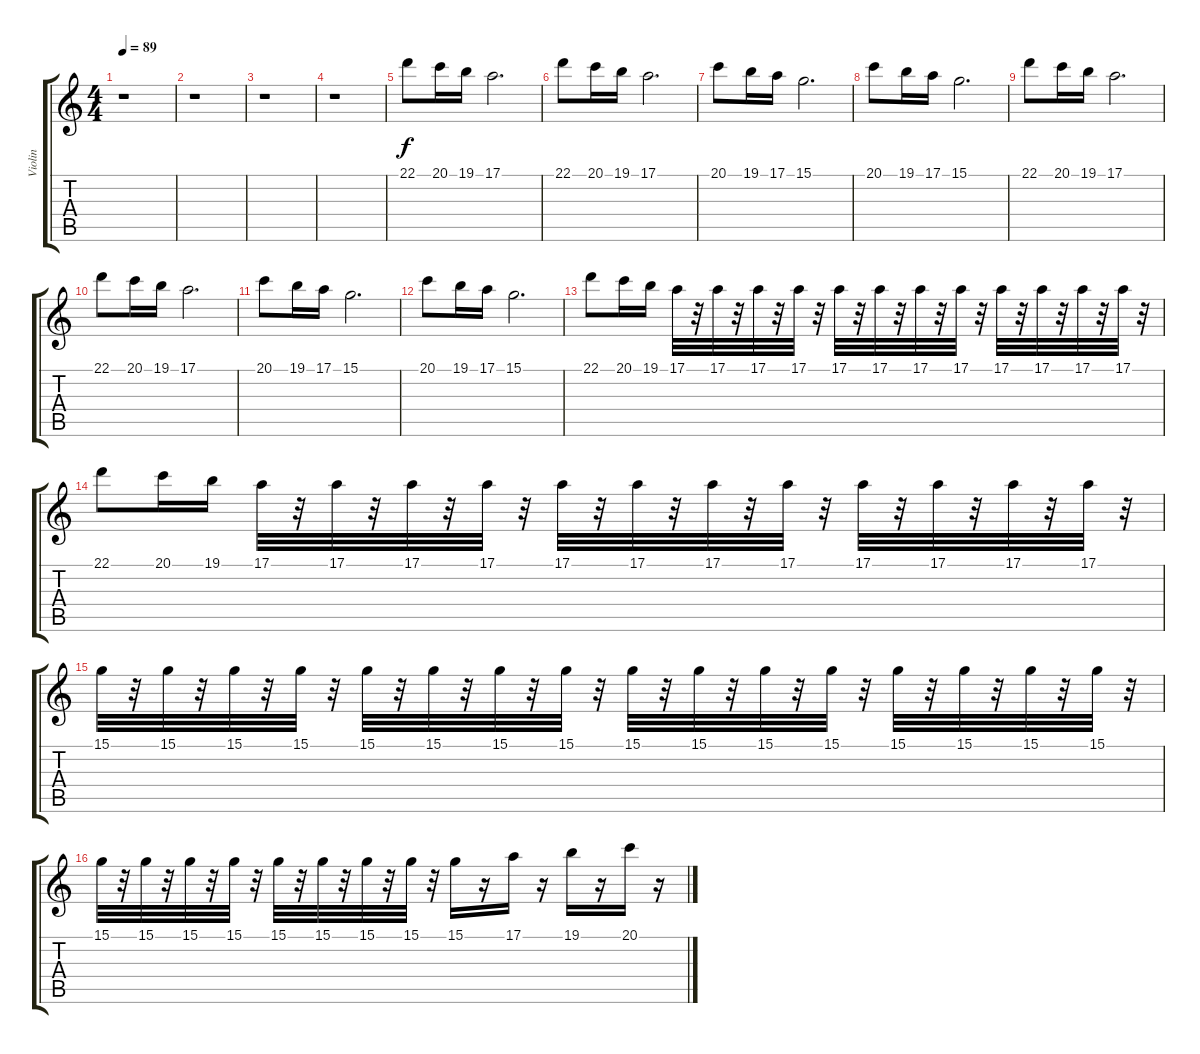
\track ("Violin" "Violin") {instrument cello}
\staff {score tabs}
\tuning (E4 B3 G3 D3 A2 E2) {hide}
\ts (4 4)
\tempo 89
\clef g2
\ks c
r.1{dy f} |
r.1 |
r.1 |
r.1 |
22.1.8 20.1.16 19.1.16 17.1.2{d} |
22.1.8 20.1.16 19.1.16 17.1.2{d} |
20.1.8 19.1.16 17.1.16 15.1.2{d} |
20.1.8 19.1.16 17.1.16 15.1.2{d} |
22.1.8 20.1.16 19.1.16 17.1.2{d} |
22.1.8 20.1.16 19.1.16 17.1.2{d} |
20.1.8 19.1.16 17.1.16 15.1.2{d} |
20.1.8 19.1.16 17.1.16 15.1.2{d} |
22.1.8 20.1.16 19.1.16 17.1.32 r.32 17.1.32 r.32 17.1.32 r.32 17.1.32 r.32 17.1.32 r.32 17.1.32 r.32 17.1.32 r.32 17.1.32 r.32 17.1.32 r.32 17.1.32 r.32 17.1.32 r.32 17.1.32 r.32 |
22.1.8 20.1.16 19.1.16 17.1.32 r.32 17.1.32 r.32 17.1.32 r.32 17.1.32 r.32 17.1.32 r.32 17.1.32 r.32 17.1.32 r.32 17.1.32 r.32 17.1.32 r.32 17.1.32 r.32 17.1.32 r.32 17.1.32 r.32 |
15.1.32 r.32 15.1.32 r.32 15.1.32 r.32 15.1.32 r.32 15.1.32 r.32 15.1.32 r.32 15.1.32 r.32 15.1.32 r.32 15.1.32 r.32 15.1.32 r.32 15.1.32 r.32 15.1.32 r.32 15.1.32 r.32 15.1.32 r.32 15.1.32 r.32 15.1.32 r.32 |
15.1.32 r.32 15.1.32 r.32 15.1.32 r.32 15.1.32 r.32 15.1.32 r.32 15.1.32 r.32 15.1.32 r.32 15.1.32 r.32 15.1.16 r.16 17.1.16 r.16 19.1.16 r.16 20.1.16 r.16
